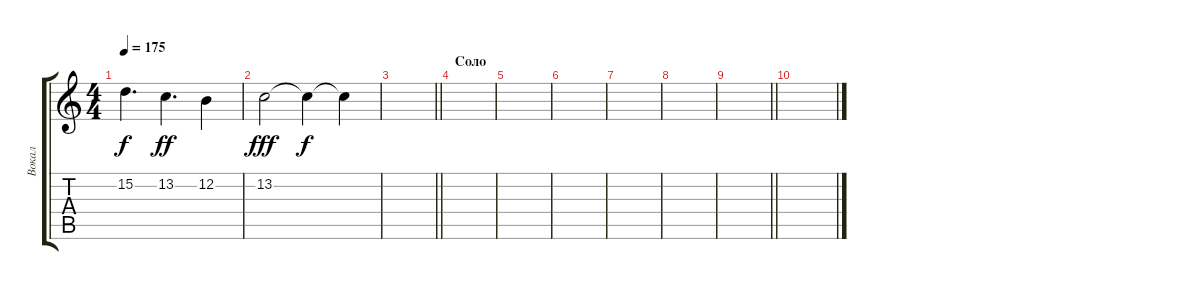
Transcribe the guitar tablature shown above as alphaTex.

\track ("Вокал" "Вокал") {instrument flute}
\staff {score tabs}
\tuning (E4 B3 G3 D3 A2 E2) {hide}
\ts (4 4)
\tempo 175
\clef g2
\ks c
15.2{t}.4{d dy f} 13.2.4{d dy ff} 12.2.4 |
13.2.2{dy fff} 13.2{t}.4{dy f} 13.2{t}.4 |
\barLineRight lightlight
|
\section ("" "Соло")
|
|
|
|
|
\barLineRight lightlight
|
\section ("" " ")
